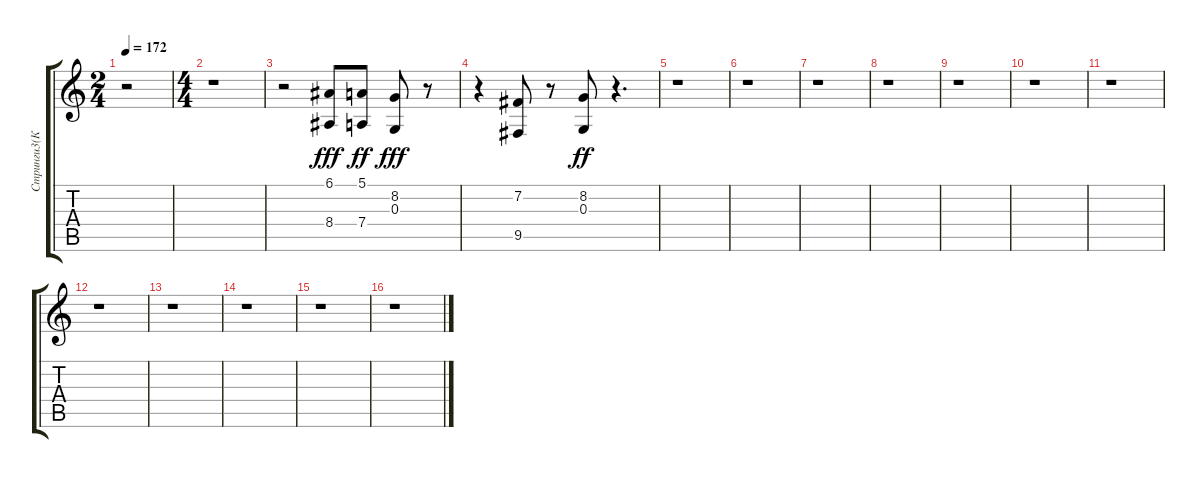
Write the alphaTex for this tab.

\track ("Стринги3(Козлов)" "Стринги3(К") {instrument orchestrahit}
\staff {score tabs}
\tuning (E4 B3 G3 D3 A2 E2) {hide}
\ts (2 4)
\tempo 172
\clef g2
\ks c
r.2{dy fff} |
\ts (4 4)
r.1 |
r.2 (6.1 8.4).8 (5.1 7.4).8{dy ff} (8.2 0.3).8{dy fff} r.8 |
r.4 (7.2 9.5).8 r.8 (8.2 0.3).8{dy ff} r.4{d} |
r.1 |
r.1 |
r.1 |
r.1 |
r.1 |
r.1 |
r.1 |
r.1 |
r.1 |
r.1 |
r.1 |
r.1
